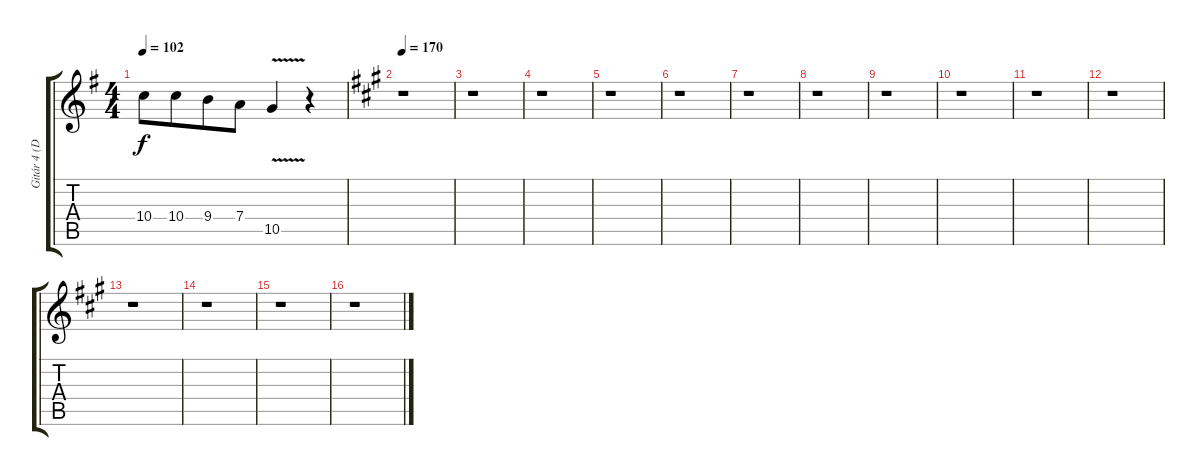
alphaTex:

\track ("Gitár 4 (Dave Murray)" "Gitár 4 (D") {instrument distortionguitar}
\staff {score tabs}
\tuning (E4 B3 G3 D3 A2 E2) {hide}
\ts (4 4)
\tempo 102
\clef g2
\ks g
10.4.8{dy f} 10.4.8{beam merge} 9.4.8 7.4.8 10.5{v}.4 r.4 |
\tempo 170
\ks a
r.1 |
r.1 |
r.1 |
r.1 |
r.1 |
r.1 |
r.1 |
r.1 |
r.1 |
r.1 |
r.1 |
r.1 |
r.1 |
r.1 |
r.1
